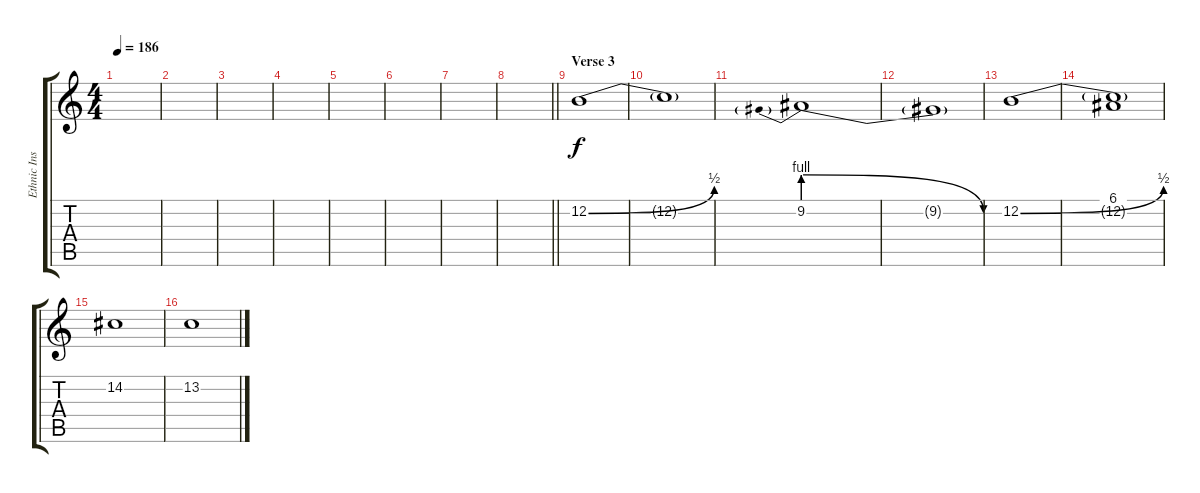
\track ("Ethnic Instruments" "Ethnic Ins") {instrument recorder}
\staff {score tabs}
\tuning (E4 B3 G3 D3 A2 E2) {hide}
\ts (4 4)
\tempo 186
\clef g2
\ks c
|
|
|
|
|
|
|
\barLineRight lightlight
|
\section ("" "Verse 3")
12.2{be (bend 0 0 60 2)}.1 |
12.2{t}.1 |
9.2{be (prebendrelease 0 4 60 0)}.1 |
9.2{t}.1 |
12.2{be (bend 0 0 60 2)}.1 |
(6.1 12.2{t}).1 |
14.2.1 |
13.2.1
